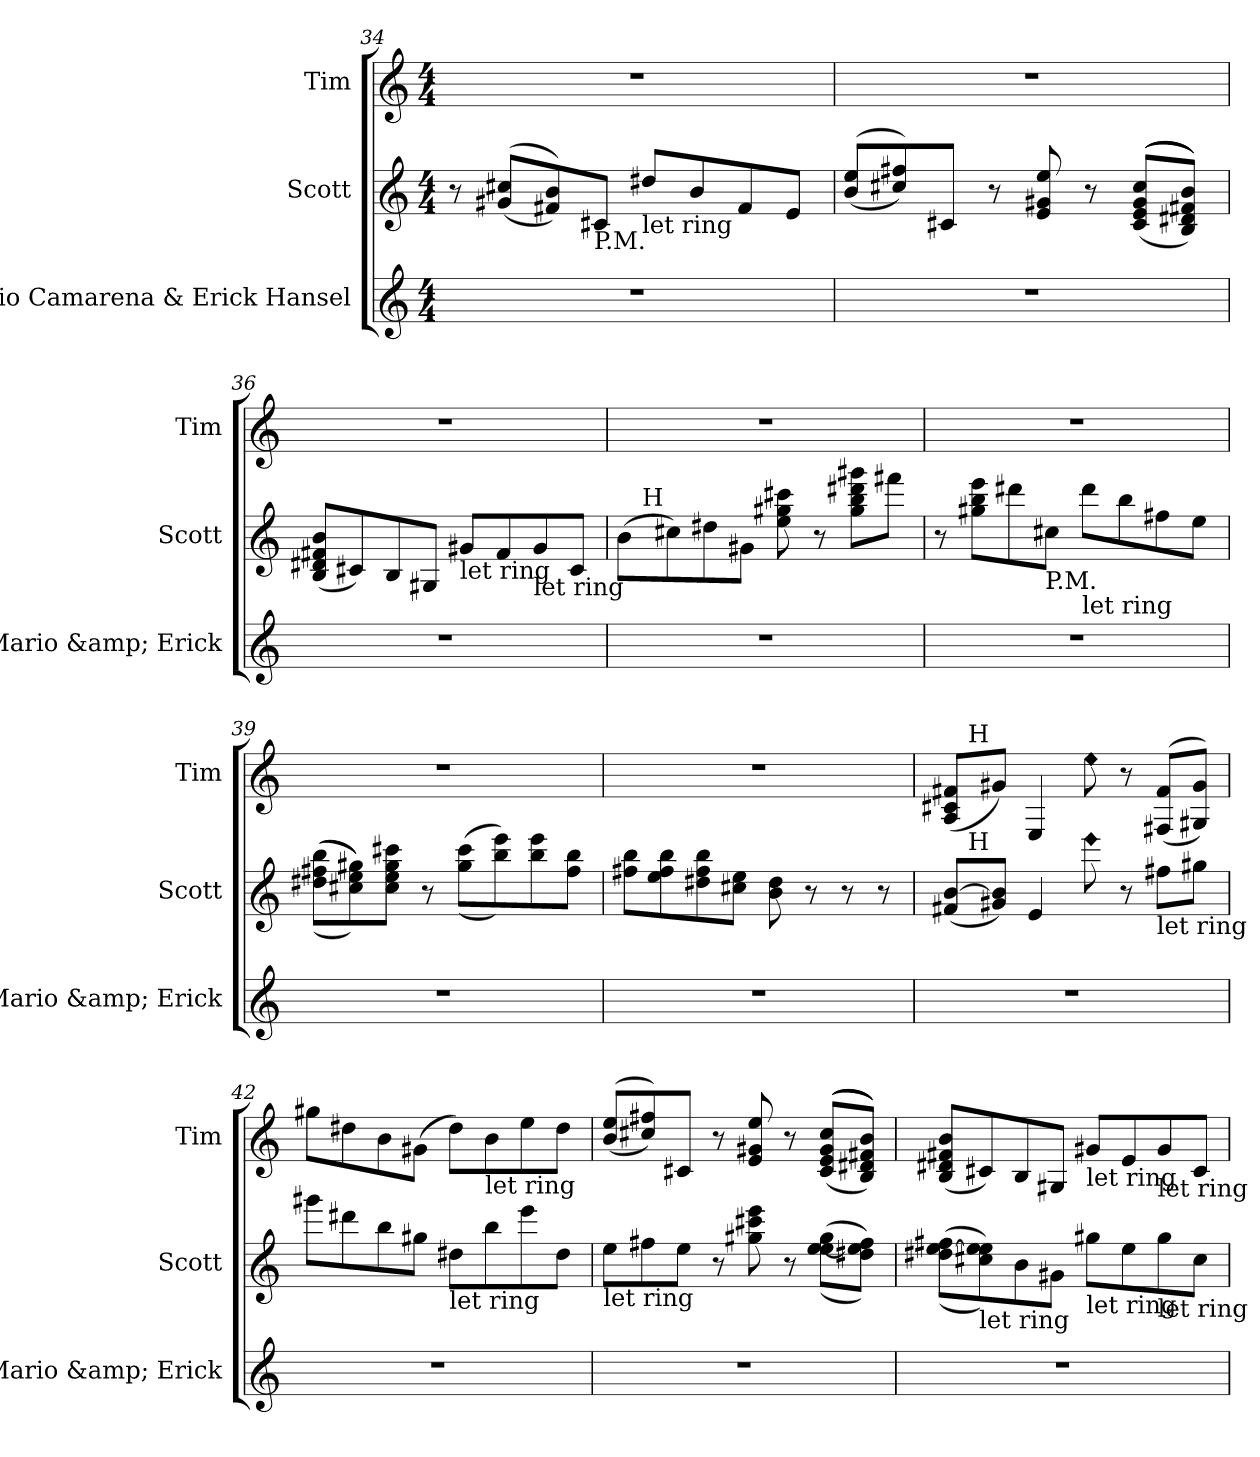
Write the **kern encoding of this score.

**kern	**kern	**kern
*part3	*part2	*part1
*staff3	*staff2	*staff1
*I"Mario Camarena &amp; Erick Hansel	*I"Scott	*I"Tim
*I'Mario &amp; Erick	*I'Scott	*I'Tim
*clefG2	*clefG2	*clefG2
*ITrd7c12	*ITrd7c12	*ITrd7c12
*k[]	*k[]	*k[]
*C:	*C:	*C:
*M4/4	*M4/4	*M4/4
=34	=34	=34
1r	8r	1r
.	((8G#X/ 8c#X/L	.
.	8F#X/ 8B/))	.
!	!LO:TX:b:t=P.M.	!
.	8C#X/J	.
!	!LO:TX:b:t=let ring	!
.	8d#X/L	.
.	8B/	.
.	8F#/	.
.	8E/J	.
!!LO:PB:g=z
=35	=35	=35
1r	((8B/ 8e/L	1r
.	8c#X/ 8f#X/))	.
.	8C#X/J	.
.	8r	.
.	8E/ 8G#X/ 8e/	.
.	8r	.
.	((((8C#/ 8E/ 8G#/ 8c#/L	.
.	8BB/ 8D#X/ 8F#X/ 8B/J))))	.
=36	=36	=36
1r	(8BB/ 8D#X/ 8F#X/ 8B/L	1r
.	8C#X/)	.
.	8BB/	.
.	8GG#X/J	.
!	!LO:TX:b:t=let ring	!
.	8G#X/L	.
.	8F#/	.
!	!LO:TX:b:t=let ring	!
.	8G#/	.
.	8C#/J	.
=37	=37	=37
*	*^	*
1r	(8B\L	16ryy	1r
!	!	!LO:TX:a:t=H	!
.	.	2...ryy	.
.	8c#X\)	.	.
.	8d#X\	.	.
.	8G#X\J	.	.
.	8e\ 8g#X\ 8cc#X\	.	.
.	8r	.	.
.	8g#\ 8b\ 8dd#X\ 8gg#X\L	.	.
.	8ff#X\J	.	.
*	*v	*v	*
!!LO:LB:g=z
=38	=38	=38
1r	8r	1r
.	8g#X\ 8b\ 8ee\L	.
.	8dd#X\	.
!	!LO:TX:b:t=P.M.	!
.	8c#X\J	.
!	!LO:TX:b:t=let ring	!
.	8dd#\L	.
.	8b\	.
.	8f#X\	.
.	8e\J	.
=39	=39	=39
1r	(((8d#X\ 8f#X\ 8b\L	1r
.	8c#X\ 8e\ 8g#X\)))	.
.	8c#\ 8e\ 8g#\ 8cc#X\J	.
.	8r	.
.	((8g#\ 8cc#\L	.
.	8b\ 8ee\))	.
.	8b\ 8ee\	.
.	8f#\ 8b\J	.
=40	=40	=40
1r	8f#X\ 8b\L	1r
.	8e\ 8f#\ 8b\	.
.	8d#X\ 8f#\ 8b\	.
.	8c#X\ 8e\J	.
.	8B\ 8d#\	.
.	8r	.
.	8r	.
.	8r	.
!!LO:LB:g=z
=41	=41	=41
!	!	!LO:TX:b:t=let ring
*	*^	*^
1r	(8F#X/ [8B/L	16ryy	(8AA/ 8C#X/ 8F#X/L	16ryy
!	!	!	!	!LO:TX:a:t=H
!	!	!LO:TX:a:t=H	!	!
.	.	2...ryy	.	2...ryy
.	8G#X/ 8B/]J)	.	8G#X/J)	.
.	4E/	.	4EE/	.
!	!LO:N:head=diamond	!	!LO:N:head=diamond	!
.	8ee\	.	8e\	.
.	8r	.	8r	.
!	!LO:TX:b:t=let ring	!	!	!
.	8f#X\L	.	((8FF#X/ 8F#/L	.
.	8g#X\J	.	8GG#X/ 8G#/J))	.
=42	=42	=42	=42	=42
!	!	!	!LO:TX:b:t=let ring	!
!	!LO:TX:b:t=let ring	!	!	!
*	*v	*v	*	*
*	*	*v	*v
1r	8gg#X\L	8g#X\L
.	8dd#X\	8d#X\
.	8b\	8B\
.	8g#X\J	(8G#X\J
!	!LO:TX:b:t=let ring	!
.	8d#X\L	8d#\L)
!	!	!LO:TX:b:t=let ring
.	8b\	8B\
.	8ee\	8e\
.	8d#\J	8d#\J
=43	=43	=43
!	!LO:TX:b:t=let ring	!
1r	8e\L	((8B/ 8e/L
.	8f#X\	8c#X/ 8f#X/))
.	8e\J	8C#X/J
.	8r	8r
.	8g#X\ 8cc#X\ 8ee\	8E/ 8G#X/ 8e/
.	8r	8r
.	(([8e\ 8e\ 8g#\L	((((8C#/ 8E/ 8G#/ 8c#/L
.	8d#X\ 8e\] 8f#\J))	8BB/ 8D#X/ 8F#X/ 8B/J))))
!!LO:LB:g=z
=44	=44	=44
1r	((8d#X\ [8e\ 8f#X\L	(8BB/ 8D#X/ 8F#X/ 8B/L
!	!LO:TX:b:t=let ring	!
.	8c#X\ 8e\] 8e\))	8C#X/)
.	8B\	8BB/
.	8G#X\J	8GG#X/J
!	!	!LO:TX:b:t=let ring
!	!LO:TX:b:t=let ring	!
.	8g#X\L	8G#X/L
.	8e\	8E/
!	!	!LO:TX:b:t=let ring
!	!LO:TX:b:t=let ring	!
.	8g#\	8G#/
.	8c#\J	8C#/J
=	=	=
*-	*-	*-
